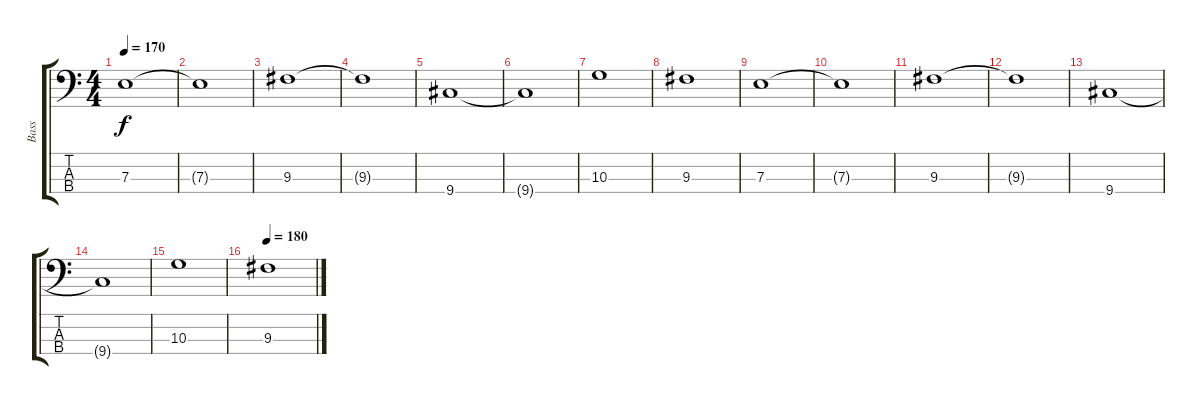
\track ("Bass" "Bass") {instrument electricbasspick}
\staff {score tabs}
\tuning (G2 D2 A1 E1) {hide}
\ts (4 4)
\tempo 170
\clef f4
\ks c
7.3.1{dy f instrument electricbasspick} |
7.3{t}.1 |
9.3.1 |
9.3{t}.1 |
9.4.1 |
9.4{t}.1 |
10.3.1 |
9.3.1 |
7.3.1 |
7.3{t}.1 |
9.3.1 |
9.3{t}.1 |
9.4.1 |
9.4{t}.1 |
10.3.1 |
\tempo 180
9.3.1
